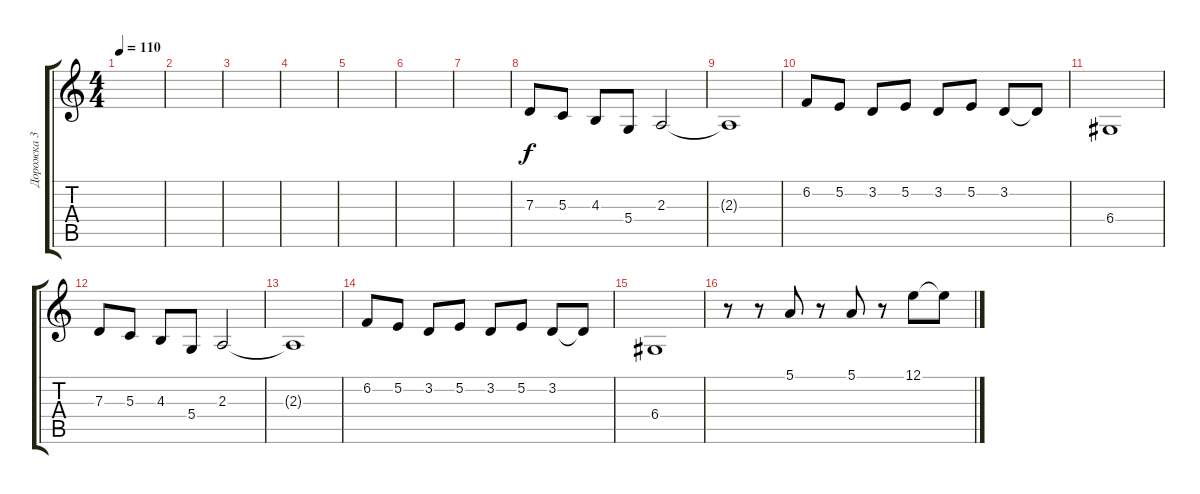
\track ("Дорожка 3" "Дорожка 3") {instrument viola}
\staff {score tabs}
\tuning (E4 B3 G3 D3 A2 E2) {hide}
\ts (4 4)
\tempo 110
\clef g2
\ks c
|
|
|
|
|
|
|
7.3.8 5.3.8 4.3.8 5.4.8 2.3.2 |
2.3{t}.1 |
6.2.8 5.2.8 3.2.8 5.2.8 3.2.8 5.2.8 3.2.8 3.2{t}.8 |
6.4.1 |
7.3.8 5.3.8 4.3.8 5.4.8 2.3.2 |
2.3{t}.1 |
6.2.8 5.2.8 3.2.8 5.2.8 3.2.8 5.2.8 3.2.8 3.2{t}.8 |
6.4.1 |
r.8{volume 16 instrument fx1rain} r.8 5.1.8 r.8 5.1.8 r.8 12.1.8 12.1{t}.8
